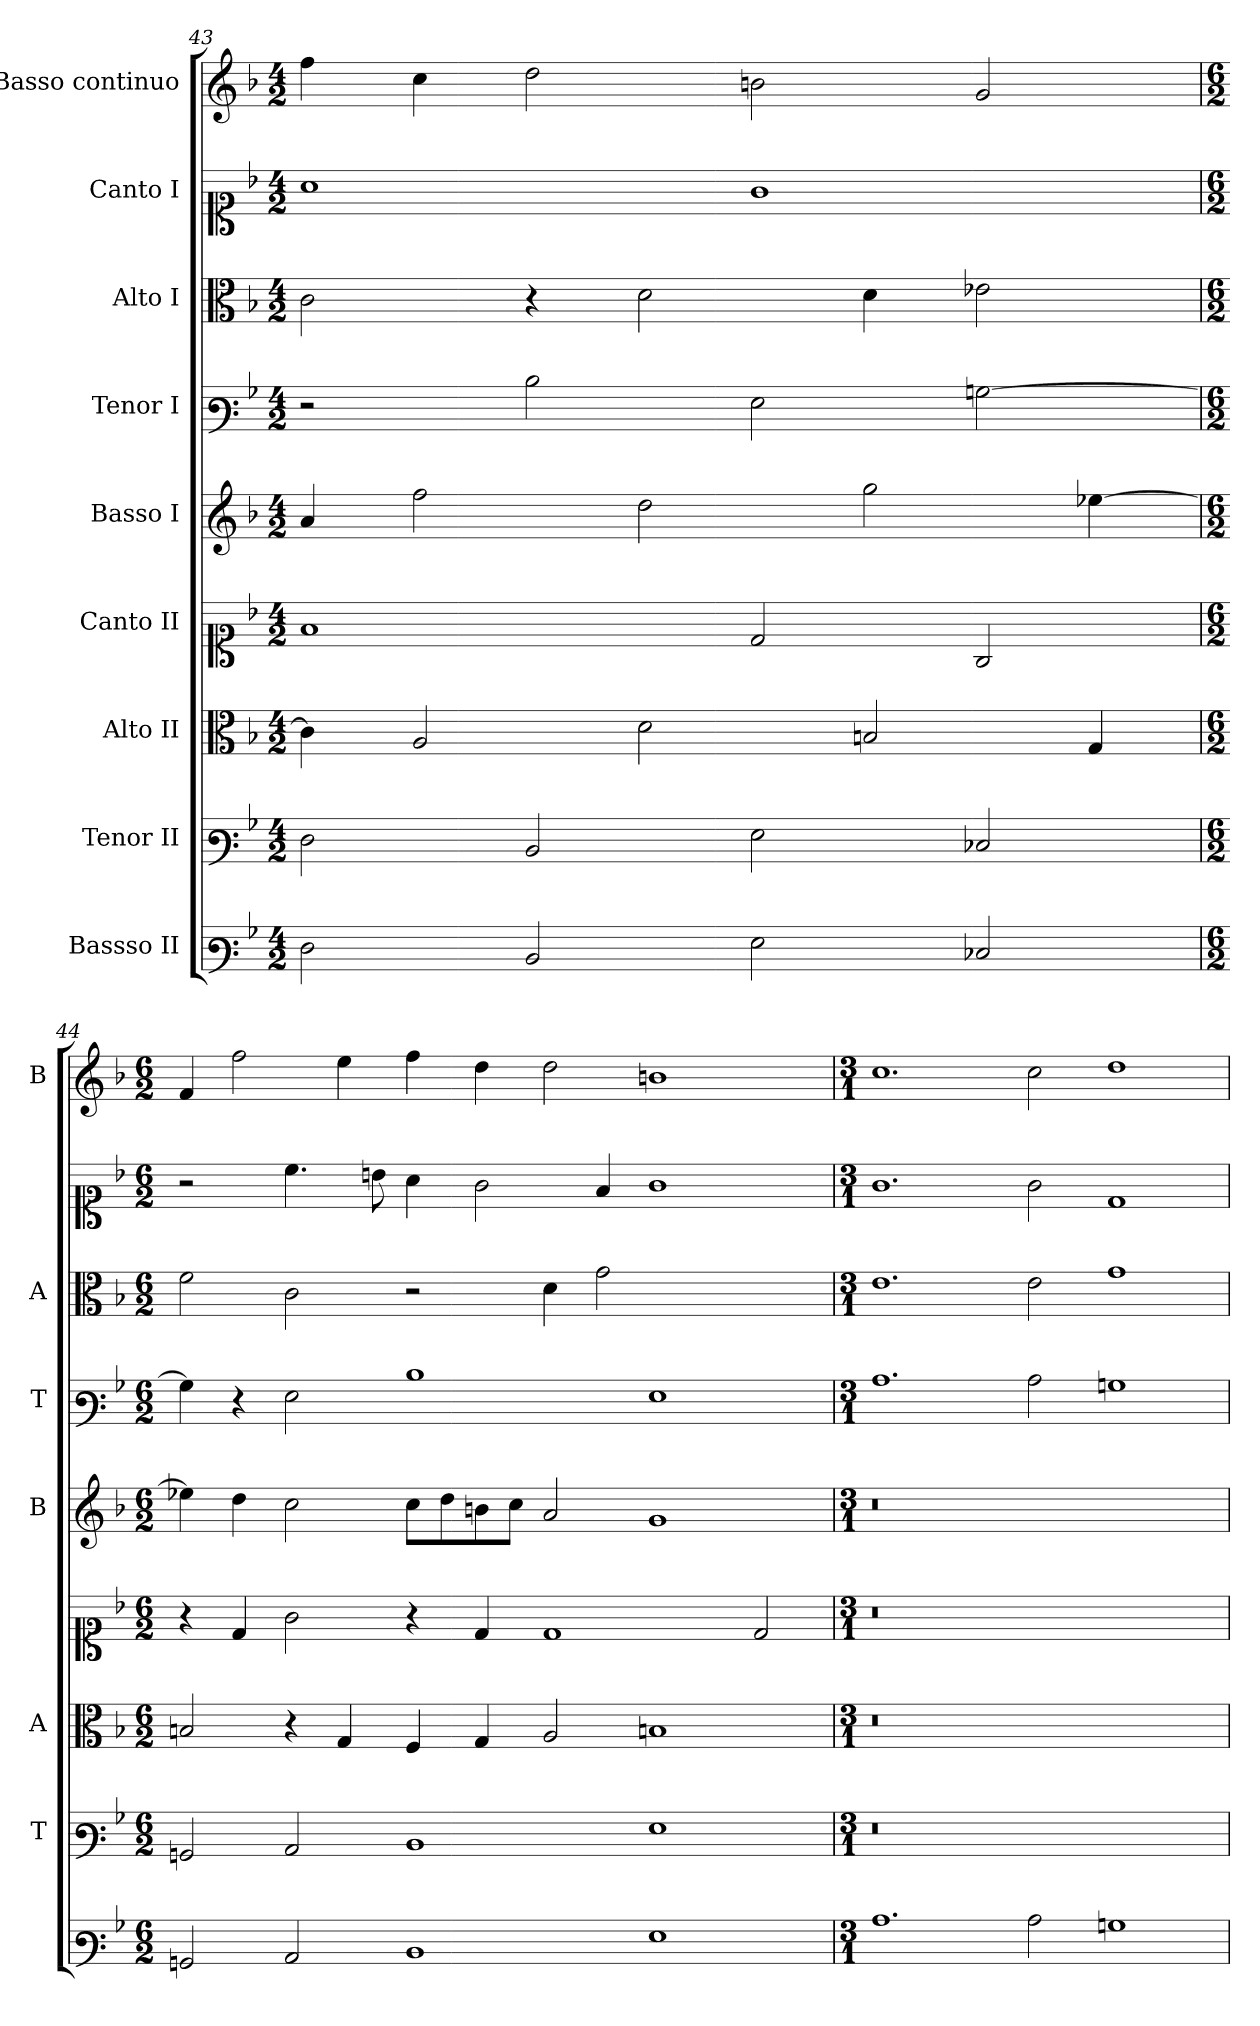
**kern	**kern	**kern	**kern	**kern	**kern	**kern	**kern	**kern
*part9	*part8	*part7	*part6	*part5	*part4	*part3	*part2	*part1
*staff9	*staff8	*staff7	*staff6	*staff5	*staff4	*staff3	*staff2	*staff1
*I"Bassso II	*I"Tenor II	*I"Alto II	*I"Canto II	*I"Basso I	*I"Tenor I	*I"Alto I	*I"Canto I	*I"Basso continuo
*	*I'T	*I'A	*	*I'B	*I'T	*I'A	*	*I'B
*clefF3	*clefF3	*clefC3	*clefC1	*clefG2	*clefF3	*clefC3	*clefC1	*clefG2
*k[b-]	*k[b-]	*k[b-]	*k[b-]	*k[b-]	*k[b-]	*k[b-]	*k[b-]	*k[b-]
*F:	*F:	*F:	*F:	*F:	*F:	*F:	*F:	*F:
*M4/2	*M4/2	*M4/2	*M4/2	*M4/2	*M4/2	*M4/2	*M4/2	*M4/2
=43	=43	=43	=43	=43	=43	=43	=43	=43
2F	2F	4c]	1f	4a	2r	2c	1a	4ff
.	.	2A	.	2ff	.	.	.	4cc
2D	2D	.	.	.	2d	4r	.	2dd
.	.	2d	.	2dd	.	2d	.	.
2G	2G	.	2d	.	2G	.	1g	2b
.	.	2B	.	2gg	.	4d	.	.
2E-X	2E-X	.	2G	.	[2B	2e-X	.	2g
.	.	4G	.	[4ee-X	.	.	.	.
!!LO:LB:g=z
=44	=44	=44	=44	=44	=44	=44	=44	=44
*M6/2	*M6/2	*M6/2	*M6/2	*M6/2	*M6/2	*M6/2	*M6/2	*M6/2
2BB	2BB	2B	4r	4ee-X]	4B]	2f	2r	4f
.	.	.	4d	4dd	4r	.	.	2ff
2C	2C	4r	2g	2cc	2G	2c	4.cc	.
.	.	4G	.	.	.	.	.	4ee
.	.	.	.	.	.	.	8bn	.
1D	1D	4F	4r	8ccL	1d	2r	4a	4ff
.	.	.	.	8dd	.	.	.	.
.	.	4G	4d	8b	.	.	2g	4dd
.	.	.	.	8ccJ	.	.	.	.
.	.	2A	1d	2a	.	4d	.	2dd
.	.	.	.	.	.	2g	4f	.
1G	1G	1Bn	.	1g	1G	.	1g	1bn
.	.	.	.	.	.	2.ryy	.	.
.	.	.	2d	.	.	.	.	.
=45	=45	=45	=45	=45	=45	=45	=45	=45
*M3/1	*M3/1	*M3/1	*M3/1	*M3/1	*M3/1	*M3/1	*M3/1	*M3/1
1.c	0r	0r	0r	0r	1.c	1.e	1.g	1.cc
2c	.	.	.	.	2c	2e	2g	2cc
1Bn	1ryy	1ryy	1ryy	1ryy	1Bn	1g	1d	1dd
=	=	=	=	=	=	=	=	=
*-	*-	*-	*-	*-	*-	*-	*-	*-
